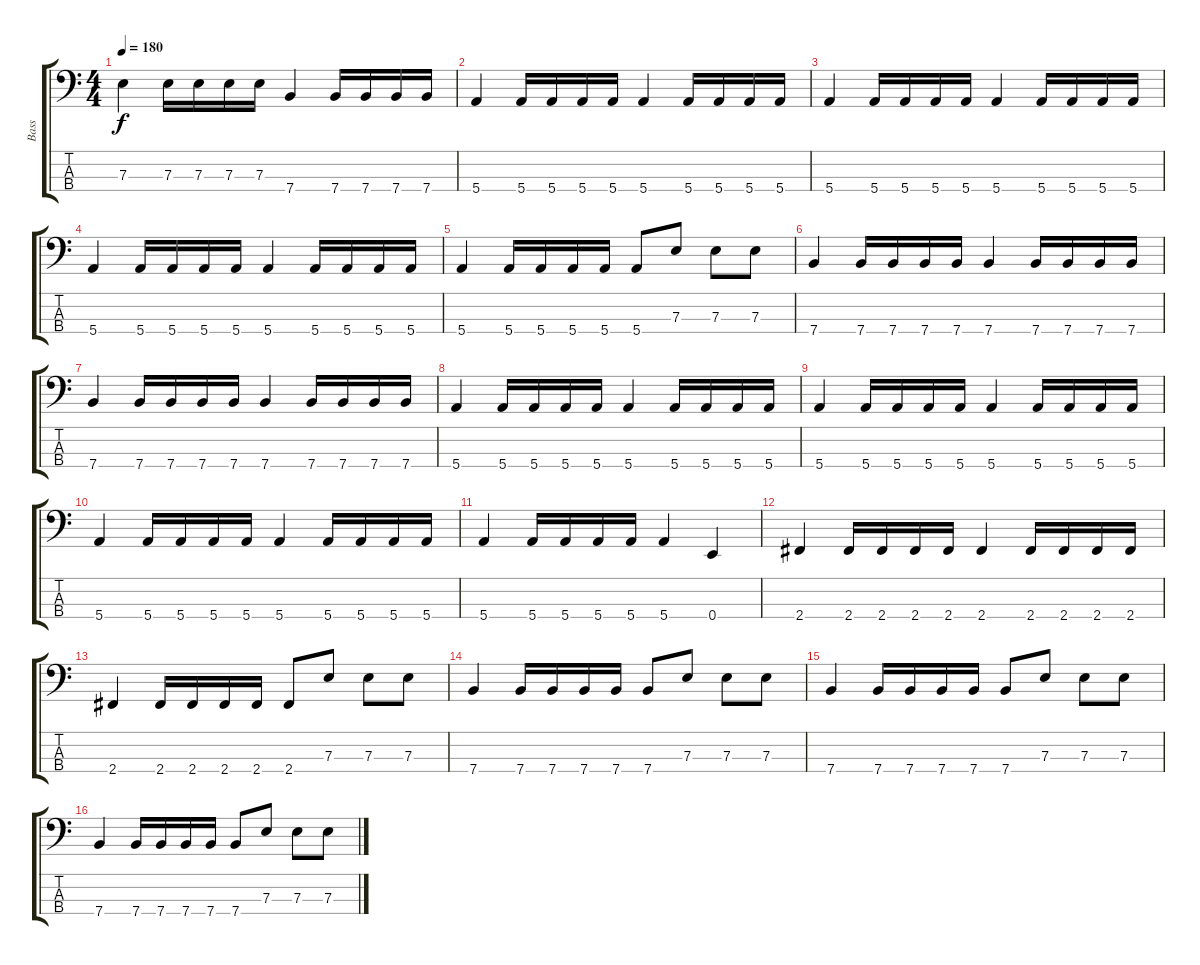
\track ("Bass" "Bass") {instrument electricbasspick}
\staff {score tabs}
\tuning (G2 D2 A1 E1) {hide}
\ts (4 4)
\tempo 180
\clef f4
\ks c
7.3.4{dy f} 7.3.16 7.3.16 7.3.16 7.3.16 7.4.4 7.4.16 7.4.16 7.4.16 7.4.16 |
5.4.4 5.4.16 5.4.16 5.4.16 5.4.16 5.4.4 5.4.16 5.4.16 5.4.16 5.4.16 |
5.4.4 5.4.16 5.4.16 5.4.16 5.4.16 5.4.4 5.4.16 5.4.16 5.4.16 5.4.16 |
5.4.4 5.4.16 5.4.16 5.4.16 5.4.16 5.4.4 5.4.16 5.4.16 5.4.16 5.4.16 |
5.4.4 5.4.16 5.4.16 5.4.16 5.4.16 5.4.8 7.3.8 7.3.8 7.3.8 |
7.4.4 7.4.16 7.4.16 7.4.16 7.4.16 7.4.4 7.4.16 7.4.16 7.4.16 7.4.16 |
7.4.4 7.4.16 7.4.16 7.4.16 7.4.16 7.4.4 7.4.16 7.4.16 7.4.16 7.4.16 |
5.4.4 5.4.16 5.4.16 5.4.16 5.4.16 5.4.4 5.4.16 5.4.16 5.4.16 5.4.16 |
5.4.4 5.4.16 5.4.16 5.4.16 5.4.16 5.4.4 5.4.16 5.4.16 5.4.16 5.4.16 |
5.4.4 5.4.16 5.4.16 5.4.16 5.4.16 5.4.4 5.4.16 5.4.16 5.4.16 5.4.16 |
5.4.4 5.4.16 5.4.16 5.4.16 5.4.16 5.4.4 0.4.4 |
2.4.4 2.4.16 2.4.16 2.4.16 2.4.16 2.4.4 2.4.16 2.4.16 2.4.16 2.4.16 |
2.4.4 2.4.16 2.4.16 2.4.16 2.4.16 2.4.8 7.3.8 7.3.8 7.3.8 |
7.4.4 7.4.16 7.4.16 7.4.16 7.4.16 7.4.8 7.3.8 7.3.8 7.3.8 |
7.4.4 7.4.16 7.4.16 7.4.16 7.4.16 7.4.8 7.3.8 7.3.8 7.3.8 |
7.4.4 7.4.16 7.4.16 7.4.16 7.4.16 7.4.8 7.3.8 7.3.8 7.3.8
